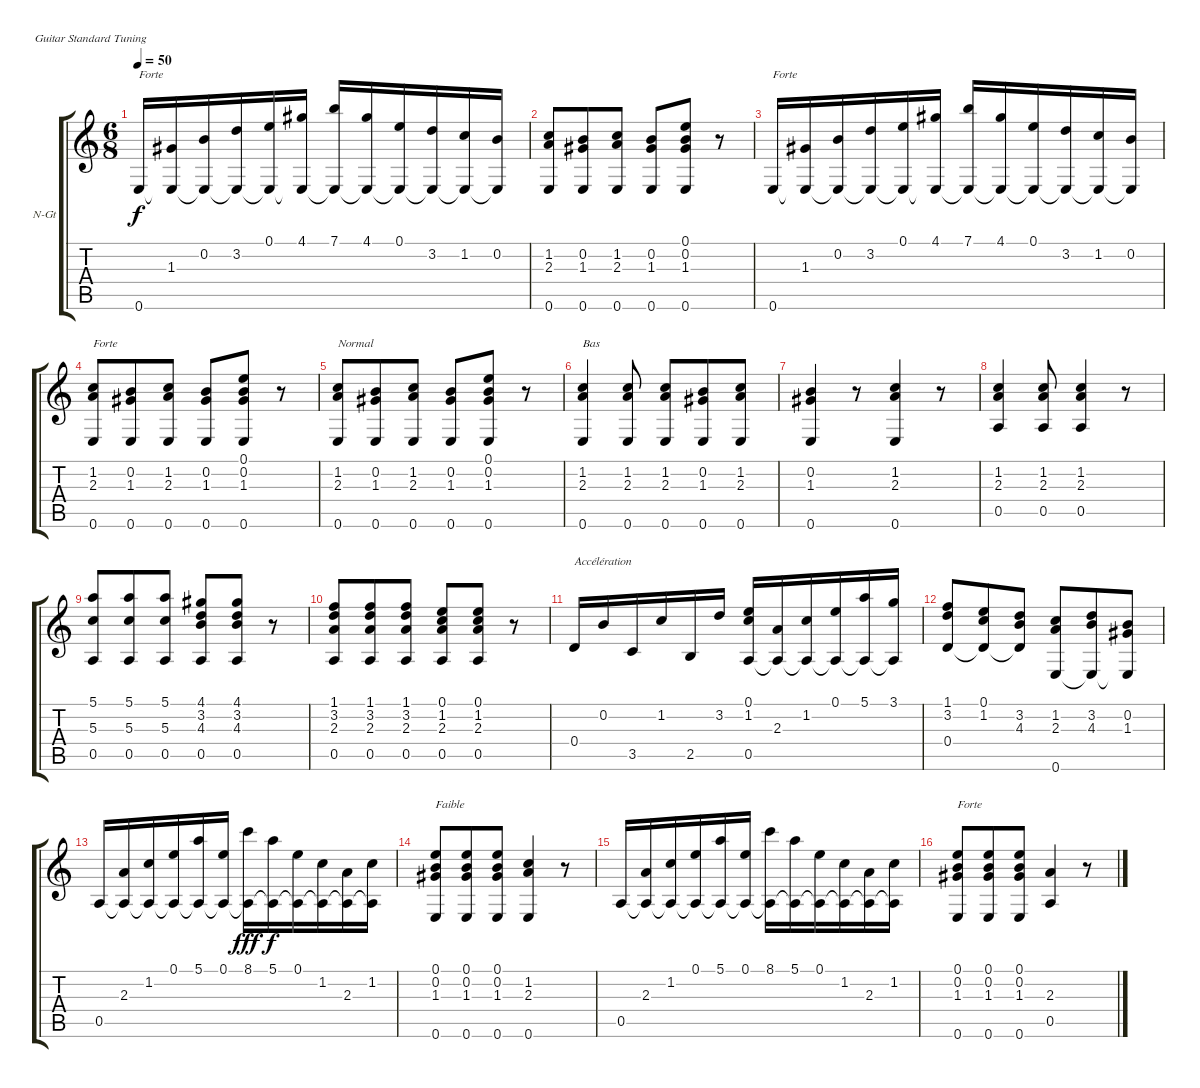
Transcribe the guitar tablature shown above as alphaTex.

\bracketExtendMode groupsimilarinstruments
\firstSystemTrackNameOrientation horizontal
\otherSystemsTrackNameOrientation horizontal
\track ("Piste 1" "N-Gt") {instrument acousticguitarnylon}
\staff {score tabs}
\tuning (E4 B3 G3 D3 A2 E2)
\ts (6 8)
\tempo 50
\clef g2
\ks c
0.6.16{txt "Forte" dy f} (1.3 0.6{t}).16 (0.2 0.6{t}).16 (3.2 0.6{t}).16 (0.1 0.6{t}).16 (4.1 0.6{t}).16 (7.1 0.6{t}).16 (4.1 0.6{t}).16 (0.1 0.6{t}).16 (3.2 0.6{t}).16 (1.2 0.6{t}).16 (0.2 0.6{t}).16 |
(1.2 2.3 0.6).8 (0.2 1.3 0.6).8 (1.2 2.3 0.6).8 (0.2 1.3 0.6).8 (0.1 0.2 1.3 0.6).8 r.8 |
0.6.16{txt "Forte"} (1.3 0.6{t}).16 (0.2 0.6{t}).16 (3.2 0.6{t}).16 (0.1 0.6{t}).16 (4.1 0.6{t}).16 (7.1 0.6{t}).16 (4.1 0.6{t}).16 (0.1 0.6{t}).16 (3.2 0.6{t}).16 (1.2 0.6{t}).16 (0.2 0.6{t}).16 |
(1.2 2.3 0.6).8{txt "Forte"} (0.2 1.3 0.6).8 (1.2 2.3 0.6).8 (0.2 1.3 0.6).8 (0.1 0.2 1.3 0.6).8 r.8 |
(1.2 2.3 0.6).8{txt "Normal"} (0.2 1.3 0.6).8 (1.2 2.3 0.6).8 (0.2 1.3 0.6).8 (0.1 0.2 1.3 0.6).8 r.8 |
(1.2 2.3 0.6).4{txt "Bas"} (1.2 2.3 0.6).8 (1.2 2.3 0.6).8 (0.2 1.3 0.6).8 (1.2 2.3 0.6).8 |
(0.2 1.3 0.6).4 r.8 (1.2 2.3 0.6).4 r.8 |
(1.2 2.3 0.5).4 (1.2 2.3 0.5).8 (1.2 2.3 0.5).4 r.8 |
(5.1 5.3 0.5).8 (5.1 5.3 0.5).8 (5.1 5.3 0.5).8 (4.1 3.2 4.3 0.5).8 (4.1 3.2 4.3 0.5).8 r.8 |
(1.1 3.2 2.3 0.5).8 (1.1 3.2 2.3 0.5).8 (1.1 3.2 2.3 0.5).8 (0.1 1.2 2.3 0.5).8 (0.1 1.2 2.3 0.5).8 r.8 |
0.4.16{txt "Accélération"} 0.2.16 3.5.16 1.2.16 2.5.16 3.2.16 (0.1 1.2 0.5).16 (2.3 0.5{t}).16 (1.2 0.5{t}).16 (0.1 0.5{t}).16 (5.1 0.5{t}).16 (3.1 0.5{t}).16 |
(1.1 3.2 0.4).8 (0.1 1.2 0.4{t}).8 (3.2 4.3 0.4{t}).8 (1.2 2.3 0.6).8 (3.2 4.3 0.6{t}).8 (0.2 1.3 0.6{t}).8 |
0.5.16 (2.3 0.5{t}).16 (1.2 0.5{t}).16 (0.1 0.5{t}).16 (5.1 0.5{t}).16 (0.1 0.5{t}).16 (8.1 0.5{t}).16{dy fff} (5.1 0.5{t}).16{dy f} (0.1 0.5{t}).16 (1.2 0.5{t}).16 (2.3 0.5{t}).16 (1.2 0.5{t}).16 |
(0.1 0.2 1.3 0.6).8{txt "Faible"} (0.1 0.2 1.3 0.6).8 (0.1 0.2 1.3 0.6).8 (1.2 2.3 0.6).4 r.8 |
0.5.16 (2.3 0.5{t}).16 (1.2 0.5{t}).16 (0.1 0.5{t}).16 (5.1 0.5{t}).16 (0.1 0.5{t}).16 (8.1 0.5{t}).16 (5.1 0.5{t}).16 (0.1 0.5{t}).16 (1.2 0.5{t}).16 (2.3 0.5{t}).16 (1.2 0.5{t}).16 |
(0.1 0.2 1.3 0.6).8{txt "Forte"} (0.1 0.2 1.3 0.6).8 (0.1 0.2 1.3 0.6).8 (2.3 0.5).4 r.8
